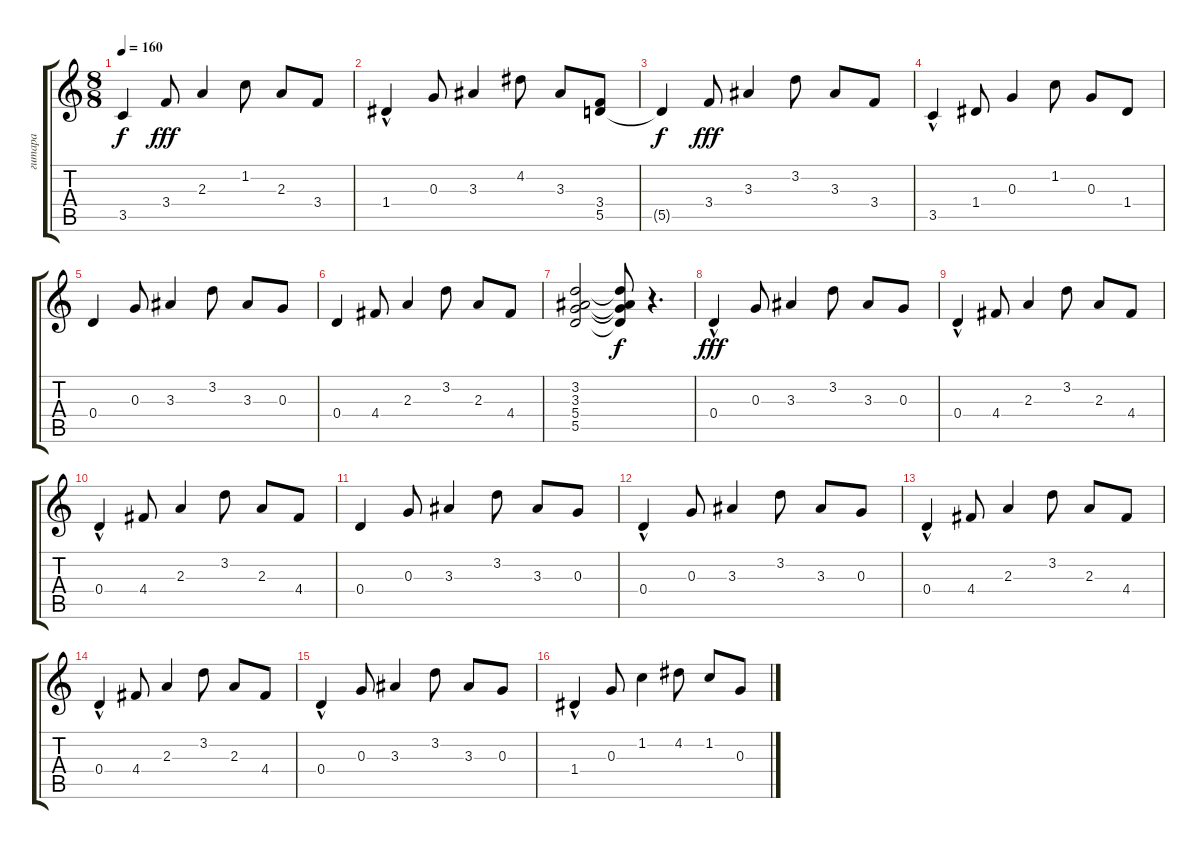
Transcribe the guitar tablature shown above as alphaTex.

\track ("гитара" "гитара") {instrument acousticguitarsteel}
\staff {score tabs}
\tuning (E4 B3 G3 D3 A2 E2) {hide}
\ts (8 8)
\tempo 160
\clef g2
\ks c
3.5{t}.4{dy f} 3.4.8{dy fff} 2.3.4 1.2.8 2.3.8 3.4.8 |
1.4{hac}.4 0.3.8 3.3.4 4.2.8 3.3.8 (3.4 5.5).8 |
5.5{t}.4{dy f} 3.4.8{dy fff} 3.3.4 3.2.8 3.3.8 3.4.8 |
3.5{hac}.4 1.4.8 0.3.4 1.2.8 0.3.8 1.4.8 |
0.4.4 0.3.8 3.3.4 3.2.8 3.3.8 0.3.8 |
0.4.4 4.4.8 2.3.4 3.2.8 2.3.8 4.4.8 |
(3.2 3.3 5.4 5.5).2 (3.2{t} 3.3{t} 5.4{t} 5.5{t}).8{dy f} r.4{d} |
0.4{hac}.4{dy fff} 0.3.8 3.3.4 3.2.8 3.3.8 0.3.8 |
0.4{hac}.4 4.4.8 2.3.4 3.2.8 2.3.8 4.4.8 |
0.4{hac}.4 4.4.8 2.3.4 3.2.8 2.3.8 4.4.8 |
0.4.4 0.3.8 3.3.4 3.2.8 3.3.8 0.3.8 |
0.4{hac}.4 0.3.8 3.3.4 3.2.8 3.3.8 0.3.8 |
0.4{hac}.4 4.4.8 2.3.4 3.2.8 2.3.8 4.4.8 |
0.4{hac}.4 4.4.8 2.3.4 3.2.8 2.3.8 4.4.8 |
0.4{hac}.4 0.3.8 3.3.4 3.2.8 3.3.8 0.3.8 |
1.4{hac}.4 0.3.8 1.2.4 4.2.8 1.2.8 0.3.8
